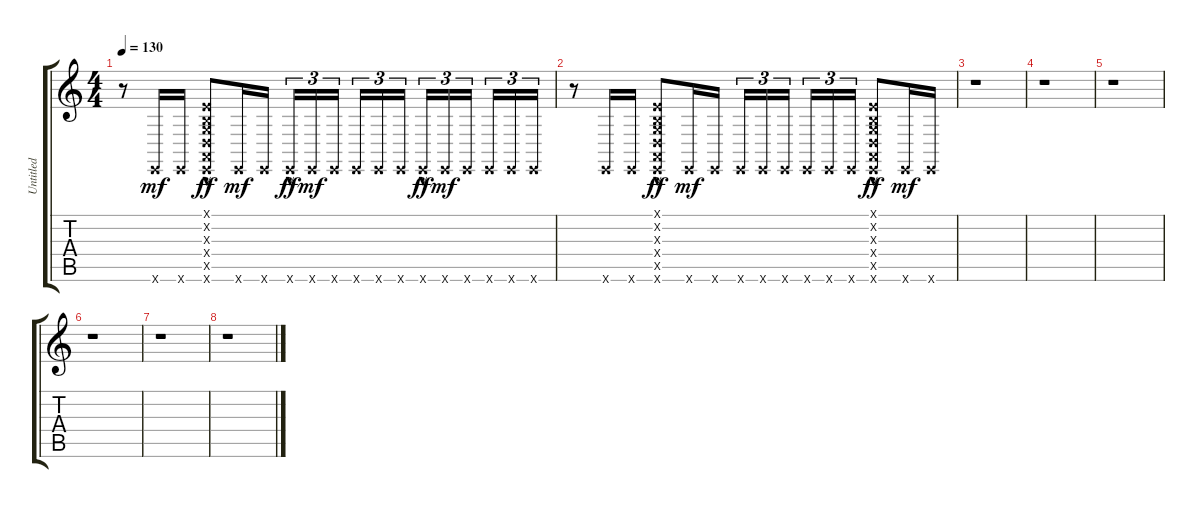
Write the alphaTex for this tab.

\track ("Untitled" "Untitled") {instrument gunshot}
\staff {score tabs}
\tuning (E4 B3 G3 D3 A2 E2) {hide}
\ts (4 4)
\tempo 130
\clef g2
\ks c
r.8{dy mf} 0.6{x}.16 0.6{x}.16 (0.1{hac x} 0.2{hac x} 0.3{hac x} 0.4{hac x} 0.5{hac x} 0.6{hac x}).8{dy ff} 0.6{x}.16{dy mf} 0.6{x}.16 0.6{hac x}.16{tu (3 2) dy ff} 0.6{x}.16{tu (3 2) dy mf} 0.6{x}.16{tu (3 2) beam splitsecondary} 0.6{x}.16{tu (3 2)} 0.6{x}.16{tu (3 2)} 0.6{x}.16{tu (3 2)} 0.6{hac x}.16{tu (3 2) dy ff} 0.6{x}.16{tu (3 2) dy mf} 0.6{x}.16{tu (3 2) beam splitsecondary} 0.6{x}.16{tu (3 2)} 0.6{x}.16{tu (3 2)} 0.6{x}.16{tu (3 2)} |
r.8 0.6{x}.16 0.6{x}.16 (0.1{hac x} 0.2{hac x} 0.3{hac x} 0.4{hac x} 0.5{hac x} 0.6{hac x}).8{dy ff} 0.6{x}.16{dy mf} 0.6{x}.16 0.6{x}.16{tu (3 2)} 0.6{x}.16{tu (3 2)} 0.6{x}.16{tu (3 2) beam splitsecondary} 0.6{x}.16{tu (3 2)} 0.6{x}.16{tu (3 2)} 0.6{x}.16{tu (3 2)} (0.1{hac x} 0.2{hac x} 0.3{hac x} 0.4{hac x} 0.5{hac x} 0.6{hac x}).8{dy ff} 0.6{x}.16{dy mf} 0.6{x}.16 |
r.1 |
r.1 |
r.1 |
r.1 |
r.1 |
r.1
